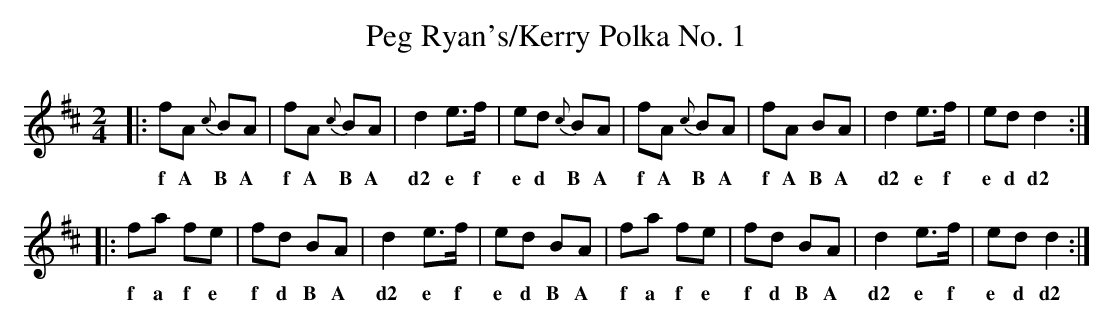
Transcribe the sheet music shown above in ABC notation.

X:1
T: Peg Ryan's/Kerry Polka No. 1
M: 2/4
L: 1/8
K: Dmaj
|:fA {c}BA|fA {c}BA| d2 e>f |ed {c}BA |fA {c}BA|fA BA| d2 e>f |ed d2:|
w: f A B A f A B A d2 e f e d B A f A B A f A B A d2 e f e d d2
|: fa fe|fd BA|d2 e>f|ed BA | fa fe|fd BA|d2 e>f|ed d2:|
w: f a f e f d B A d2 e f e d B A  f a f e f d B A d2 e f e d d2
